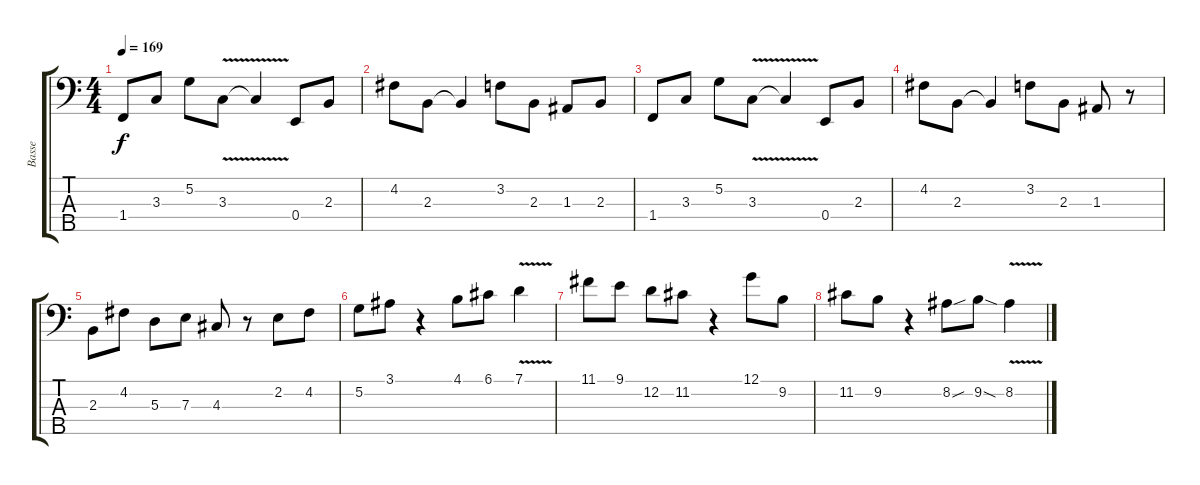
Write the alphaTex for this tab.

\track ("Basse" "Basse") {instrument electricbassfinger}
\staff {score tabs}
\tuning (G2 D2 A1 E1 B0) {hide}
\ts (4 4)
\tempo 169
\clef f4
\ks c
1.4.8{dy f} 3.3.8 5.2.8 3.3{v}.8 3.3{t}.4 0.4.8 2.3.8 |
4.2.8 2.3.8 2.3{t}.4 3.2.8 2.3.8 1.3.8 2.3.8 |
1.4.8 3.3.8 5.2.8 3.3{v}.8 3.3{t}.4 0.4.8 2.3.8 |
4.2.8 2.3.8 2.3{t}.4 3.2.8 2.3.8 1.3.8 r.8 |
2.3.8 4.2.8 5.3.8 7.3.8 4.3.8 r.8 2.2.8 4.2.8 |
5.2.8 3.1.8 r.4 4.1.8 6.1.8 7.1{v}.4 |
11.1.8 9.1.8 12.2.8 11.2.8 r.4 12.1.8 9.2.8 |
11.2.8 9.2.8 r.4 8.2{sou}.8 9.2{sod}.8 8.2{v}.4
